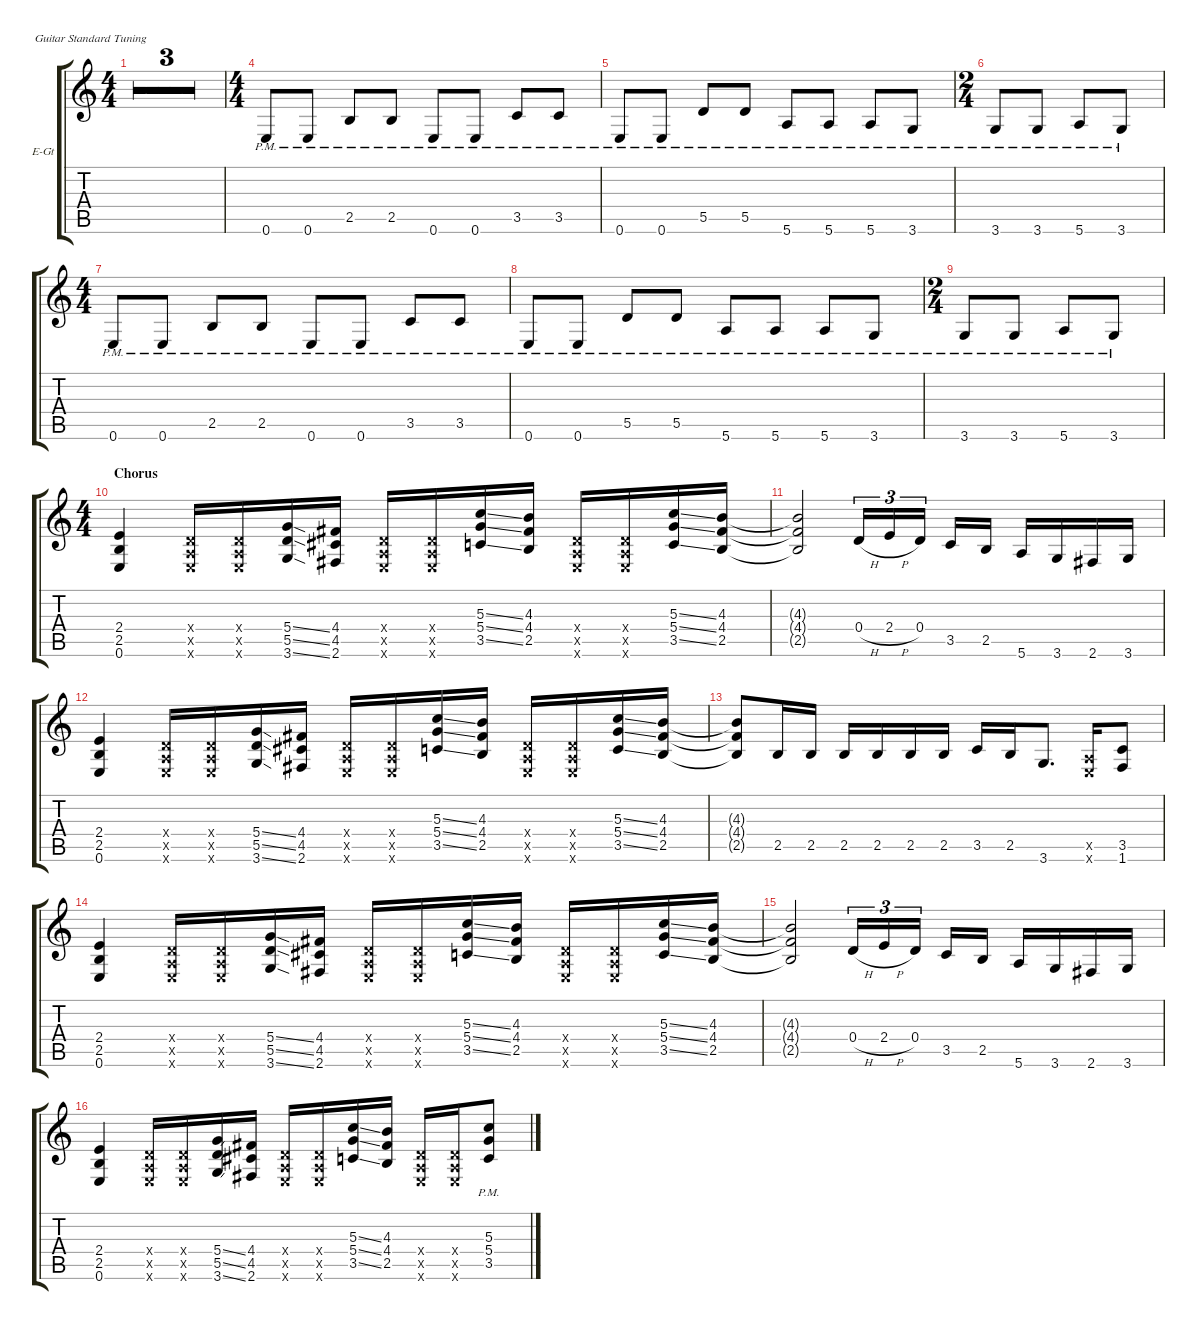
\hideDynamics
\bracketExtendMode groupsimilarinstruments
\firstSystemTrackNameOrientation horizontal
\otherSystemsTrackNameOrientation horizontal
\track ("Kirk Hammet" "E-Gt") {multiBarRest instrument distortionguitar}
\staff {score tabs}
\tuning (E4 B3 G3 D3 A2 E2)
\ts (4 4)
\tempo 98
\clef g2
\ks c
r.1{dy f} |
r.1 |
\ts (2 4)
r.2 |
\ts (4 4)
0.6{pm}.8 0.6{pm}.8 2.5{pm}.8 2.5{pm}.8 0.6{pm}.8 0.6{pm}.8 3.5{pm}.8 3.5{pm}.8 |
0.6{pm}.8 0.6{pm}.8 5.5{pm}.8 5.5{pm}.8 5.6{pm}.8 5.6{pm}.8 5.6{pm}.8 3.6{pm}.8 |
\ts (2 4)
3.6{pm}.8 3.6{pm}.8 5.6{pm}.8 3.6{pm}.8 |
\ts (4 4)
0.6{pm}.8 0.6{pm}.8 2.5{pm}.8 2.5{pm}.8 0.6{pm}.8 0.6{pm}.8 3.5{pm}.8 3.5{pm}.8 |
0.6{pm}.8 0.6{pm}.8 5.5{pm}.8 5.5{pm}.8 5.6{pm}.8 5.6{pm}.8 5.6{pm}.8 3.6{pm}.8 |
\ts (2 4)
3.6{pm}.8 3.6{pm}.8 5.6{pm}.8 3.6{pm}.8 |
\ts (4 4)
\section ("" "Chorus")
(2.4 2.5 0.6).4 (0.4{x} 0.5{x} 0.6{x}).16 (0.4{x} 0.5{x} 0.6{x}).16 (5.4{ss} 5.5{ss} 3.6{ss}).16 (4.4 4.5 2.6).16 (0.4{x} 0.5{x} 0.6{x}).16 (0.4{x} 0.5{x} 0.6{x}).16 (5.3{ss} 5.4{ss} 3.5{ss}).16 (4.3 4.4 2.5).16 (0.4{x} 0.5{x} 0.6{x}).16 (0.4{x} 0.5{x} 0.6{x}).16 (5.3{ss} 5.4{ss} 3.5{ss}).16 (4.3 4.4 2.5).16 |
(4.3{t} 4.4{t} 2.5{t}).2 0.4{h}.16{tu (3 2)} 2.4{h}.16{tu (3 2)} 0.4.16{tu (3 2)} 3.5.16 2.5.16 5.6.16 3.6.16 2.6.16 3.6.16 |
(2.4 2.5 0.6).4 (0.4{x} 0.5{x} 0.6{x}).16 (0.4{x} 0.5{x} 0.6{x}).16 (5.4{ss} 5.5{ss} 3.6{ss}).16 (4.4 4.5 2.6).16 (0.4{x} 0.5{x} 0.6{x}).16 (0.4{x} 0.5{x} 0.6{x}).16 (5.3{ss} 5.4{ss} 3.5{ss}).16 (4.3 4.4 2.5).16 (0.4{x} 0.5{x} 0.6{x}).16 (0.4{x} 0.5{x} 0.6{x}).16 (5.3{ss} 5.4{ss} 3.5{ss}).16 (4.3 4.4 2.5).16 |
(4.3{t} 4.4{t} 2.5{t}).8 2.5.16 2.5.16 2.5.16 2.5.16 2.5.16 2.5.16 3.5.16 2.5.16 3.6.8{d} (0.5{x} 0.6{x}).16 (3.5 1.6).8 |
(2.4 2.5 0.6).4 (0.4{x} 0.5{x} 0.6{x}).16 (0.4{x} 0.5{x} 0.6{x}).16 (5.4{ss} 5.5{ss} 3.6{ss}).16 (4.4 4.5 2.6).16 (0.4{x} 0.5{x} 0.6{x}).16 (0.4{x} 0.5{x} 0.6{x}).16 (5.3{ss} 5.4{ss} 3.5{ss}).16 (4.3 4.4 2.5).16 (0.4{x} 0.5{x} 0.6{x}).16 (0.4{x} 0.5{x} 0.6{x}).16 (5.3{ss} 5.4{ss} 3.5{ss}).16 (4.3 4.4 2.5).16 |
(4.3{t} 4.4{t} 2.5{t}).2 0.4{h}.16{tu (3 2)} 2.4{h}.16{tu (3 2)} 0.4.16{tu (3 2)} 3.5.16 2.5.16 5.6.16 3.6.16 2.6.16 3.6.16 |
(2.4 2.5 0.6).4 (0.4{x} 0.5{x} 0.6{x}).16 (0.4{x} 0.5{x} 0.6{x}).16 (5.4{ss} 5.5{ss} 3.6{ss}).16 (4.4 4.5 2.6).16 (0.4{x} 0.5{x} 0.6{x}).16 (0.4{x} 0.5{x} 0.6{x}).16 (5.3{ss} 5.4{ss} 3.5{ss}).16 (4.3 4.4 2.5).16 (0.4{x} 0.5{x} 0.6{x}).16 (0.4{x} 0.5{x} 0.6{x}).16 (5.3{pm} 5.4{pm} 3.5{pm}).8
